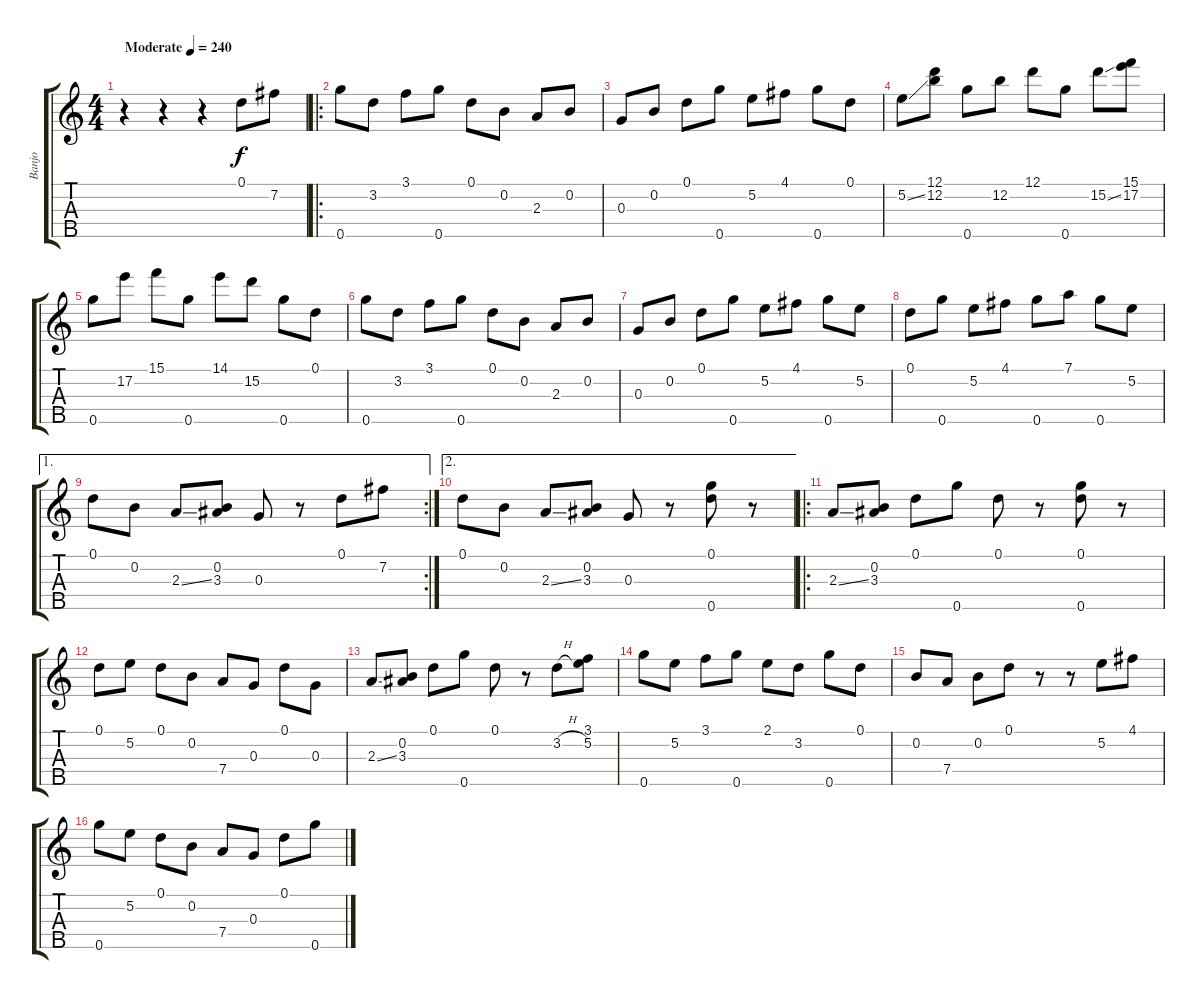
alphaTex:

\track ("Banjo" "Banjo") {instrument banjo}
\staff {score tabs}
\tuning (D4 B3 G3 D3 G4) {hide}
\displaytranspose 12
\ts (4 4)
\tempo (240 "Moderate")
\clef g2
\ks c
r.4{dy f instrument banjo} r.4 r.4 0.1.8 7.2.8 |
\ro
0.5.8 3.2.8 3.1.8 0.5.8 0.1.8 0.2.8 2.3.8 0.2.8 |
0.3.8 0.2.8 0.1.8 0.5.8 5.2.8 4.1.8 0.5.8 0.1.8 |
5.2{ss}.8 (12.1 12.2).8 0.5.8 12.2.8 12.1.8 0.5.8 15.2{ss}.8 (15.1 17.2).8 |
0.5.8 17.2.8 15.1.8 0.5.8 14.1.8 15.2.8 0.5.8 0.1.8 |
0.5.8 3.2.8 3.1.8 0.5.8 0.1.8 0.2.8 2.3.8 0.2.8 |
0.3.8 0.2.8 0.1.8 0.5.8 5.2.8 4.1.8 0.5.8 5.2.8 |
0.1.8 0.5.8 5.2.8 4.1.8 0.5.8 7.1.8 0.5.8 5.2.8 |
\ae 1
\rc 2
0.1.8 0.2.8 2.3{ss}.8 (0.2 3.3).8 0.3.8 r.8 0.1.8 7.2.8 |
\ae 2
0.1.8 0.2.8 2.3{ss}.8 (0.2 3.3).8 0.3.8 r.8 (0.1 0.5).8 r.8 |
\ro
2.3{ss}.8 (0.2 3.3).8 0.1.8 0.5.8 0.1.8 r.8 (0.1 0.5).8 r.8 |
0.1.8 5.2.8 0.1.8 0.2.8 7.4.8 0.3.8 0.1.8 0.3.8 |
2.3{ss}.8 (0.2 3.3).8 0.1.8 0.5.8 0.1.8 r.8 3.2{h}.8 (3.1 5.2).8 |
0.5.8 5.2.8 3.1.8 0.5.8 2.1.8 3.2.8 0.5.8 0.1.8 |
0.2.8 7.4.8 0.2.8 0.1.8 r.8 r.8 5.2.8 4.1.8 |
0.5.8 5.2.8 0.1.8 0.2.8 7.4.8 0.3.8 0.1.8 0.5.8
